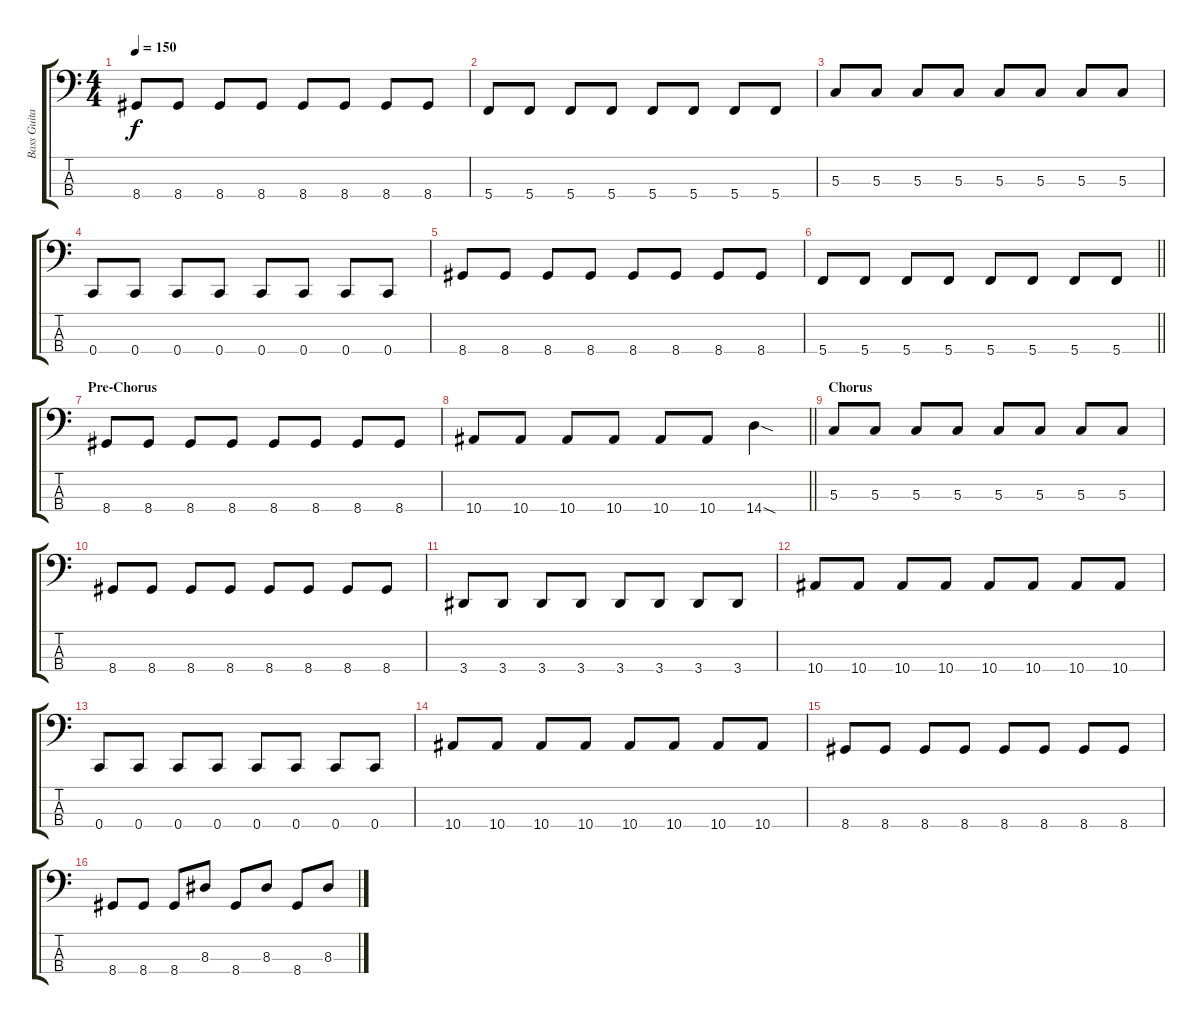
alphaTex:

\track ("Bass Guitar (Marc McKnight)" "Bass Guita") {instrument electricbasspick}
\staff {score tabs}
\tuning (F2 C2 G1 C1) {hide}
\ts (4 4)
\tempo 150
\clef f4
\ks c
8.4.8{dy f} 8.4.8 8.4.8 8.4.8 8.4.8 8.4.8 8.4.8 8.4.8 |
5.4.8 5.4.8 5.4.8 5.4.8 5.4.8 5.4.8 5.4.8 5.4.8 |
5.3.8 5.3.8 5.3.8 5.3.8 5.3.8 5.3.8 5.3.8 5.3.8 |
0.4.8 0.4.8 0.4.8 0.4.8 0.4.8 0.4.8 0.4.8 0.4.8 |
8.4.8 8.4.8 8.4.8 8.4.8 8.4.8 8.4.8 8.4.8 8.4.8 |
\barLineRight lightlight
5.4.8 5.4.8 5.4.8 5.4.8 5.4.8 5.4.8 5.4.8 5.4.8 |
\section ("" "Pre-Chorus")
8.4.8 8.4.8 8.4.8 8.4.8 8.4.8 8.4.8 8.4.8 8.4.8 |
\barLineRight lightlight
10.4.8 10.4.8 10.4.8 10.4.8 10.4.8 10.4.8 14.4{sod}.4 |
\section ("" "Chorus")
5.3.8 5.3.8 5.3.8 5.3.8 5.3.8 5.3.8 5.3.8 5.3.8 |
8.4.8 8.4.8 8.4.8 8.4.8 8.4.8 8.4.8 8.4.8 8.4.8 |
3.4.8 3.4.8 3.4.8 3.4.8 3.4.8 3.4.8 3.4.8 3.4.8 |
10.4.8 10.4.8 10.4.8 10.4.8 10.4.8 10.4.8 10.4.8 10.4.8 |
0.4.8 0.4.8 0.4.8 0.4.8 0.4.8 0.4.8 0.4.8 0.4.8 |
10.4.8 10.4.8 10.4.8 10.4.8 10.4.8 10.4.8 10.4.8 10.4.8 |
8.4.8 8.4.8 8.4.8 8.4.8 8.4.8 8.4.8 8.4.8 8.4.8 |
8.4.8 8.4.8 8.4.8 8.3.8 8.4.8 8.3.8 8.4.8 8.3.8
